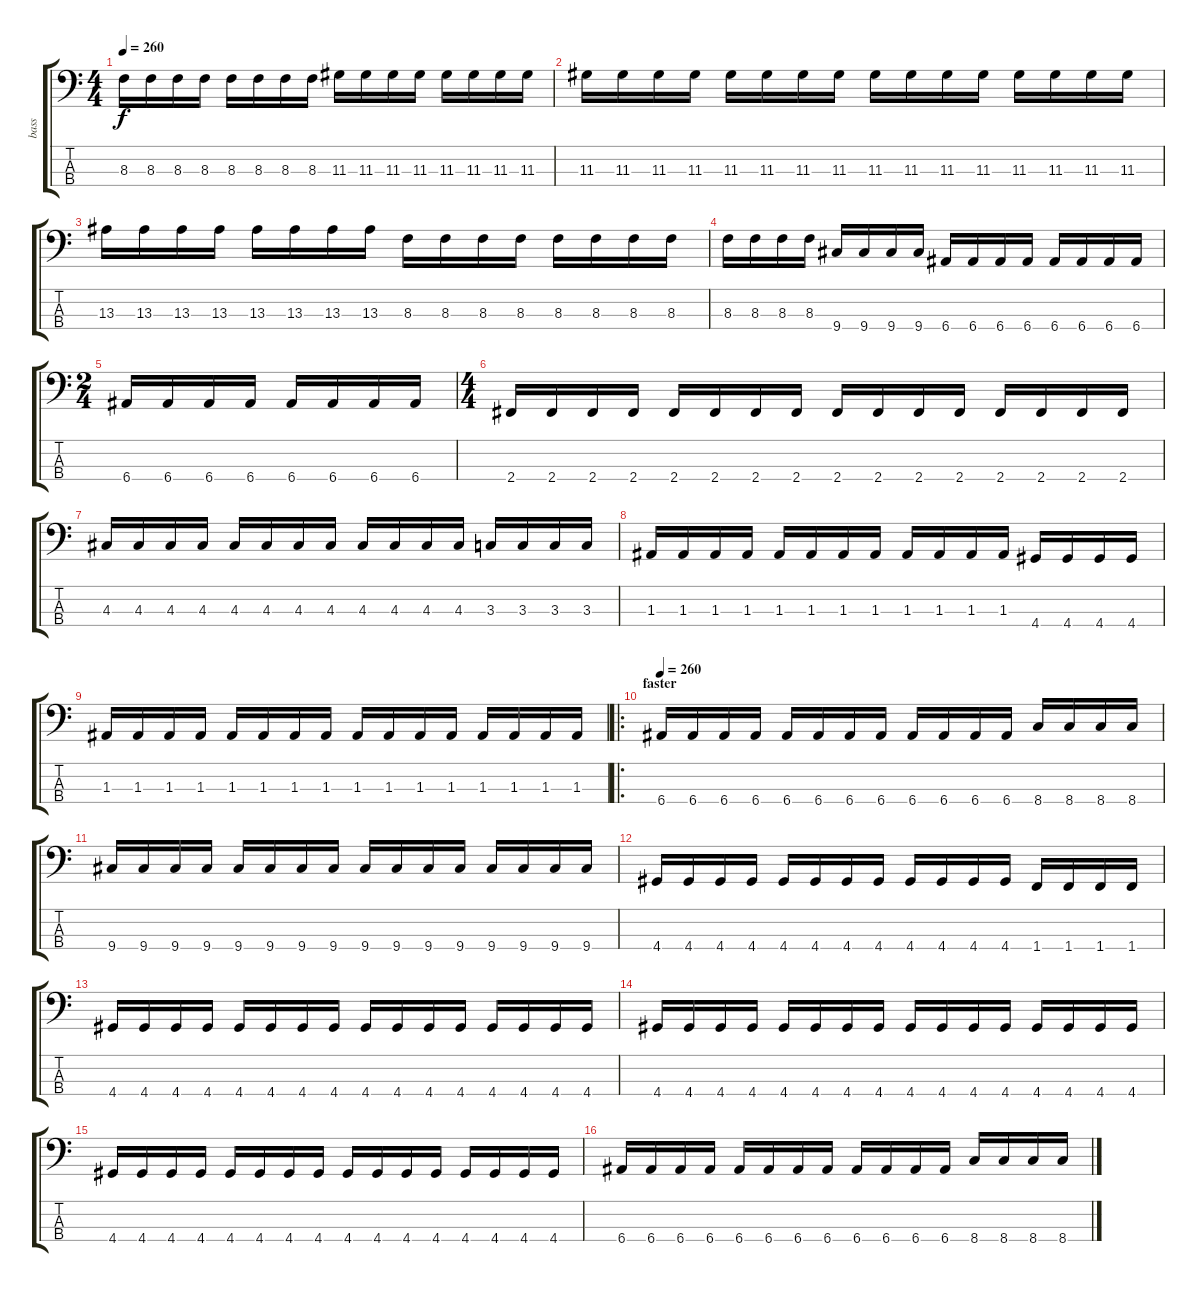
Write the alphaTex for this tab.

\track ("bass" "bass") {instrument electricbasspick}
\staff {score tabs}
\tuning (G2 D2 A1 E1) {hide}
\ts (4 4)
\tempo 260
\clef f4
\ks c
8.3.16{dy f} 8.3.16 8.3.16 8.3.16 8.3.16 8.3.16 8.3.16 8.3.16 11.3.16 11.3.16 11.3.16 11.3.16 11.3.16 11.3.16 11.3.16 11.3.16 |
11.3.16 11.3.16 11.3.16 11.3.16 11.3.16 11.3.16 11.3.16 11.3.16 11.3.16 11.3.16 11.3.16 11.3.16 11.3.16 11.3.16 11.3.16 11.3.16 |
13.3.16 13.3.16 13.3.16 13.3.16 13.3.16 13.3.16 13.3.16 13.3.16 8.3.16 8.3.16 8.3.16 8.3.16 8.3.16 8.3.16 8.3.16 8.3.16 |
8.3.16 8.3.16 8.3.16 8.3.16 9.4.16 9.4.16 9.4.16 9.4.16 6.4.16 6.4.16 6.4.16 6.4.16 6.4.16 6.4.16 6.4.16 6.4.16 |
\ts (2 4)
6.4.16 6.4.16 6.4.16 6.4.16 6.4.16 6.4.16 6.4.16 6.4.16 |
\ts (4 4)
2.4.16 2.4.16 2.4.16 2.4.16 2.4.16 2.4.16 2.4.16 2.4.16 2.4.16 2.4.16 2.4.16 2.4.16 2.4.16 2.4.16 2.4.16 2.4.16 |
4.3.16 4.3.16 4.3.16 4.3.16 4.3.16 4.3.16 4.3.16 4.3.16 4.3.16 4.3.16 4.3.16 4.3.16 3.3.16 3.3.16 3.3.16 3.3.16 |
1.3.16 1.3.16 1.3.16 1.3.16 1.3.16 1.3.16 1.3.16 1.3.16 1.3.16 1.3.16 1.3.16 1.3.16 4.4.16 4.4.16 4.4.16 4.4.16 |
1.3.16 1.3.16 1.3.16 1.3.16 1.3.16 1.3.16 1.3.16 1.3.16 1.3.16 1.3.16 1.3.16 1.3.16 1.3.16 1.3.16 1.3.16 1.3.16 |
\ro
\section ("" "faster")
\tempo 260
6.4.16 6.4.16 6.4.16 6.4.16 6.4.16 6.4.16 6.4.16 6.4.16 6.4.16 6.4.16 6.4.16 6.4.16 8.4.16 8.4.16 8.4.16 8.4.16 |
9.4.16 9.4.16 9.4.16 9.4.16 9.4.16 9.4.16 9.4.16 9.4.16 9.4.16 9.4.16 9.4.16 9.4.16 9.4.16 9.4.16 9.4.16 9.4.16 |
4.4.16 4.4.16 4.4.16 4.4.16 4.4.16 4.4.16 4.4.16 4.4.16 4.4.16 4.4.16 4.4.16 4.4.16 1.4.16 1.4.16 1.4.16 1.4.16 |
4.4.16 4.4.16 4.4.16 4.4.16 4.4.16 4.4.16 4.4.16 4.4.16 4.4.16 4.4.16 4.4.16 4.4.16 4.4.16 4.4.16 4.4.16 4.4.16 |
4.4.16 4.4.16 4.4.16 4.4.16 4.4.16 4.4.16 4.4.16 4.4.16 4.4.16 4.4.16 4.4.16 4.4.16 4.4.16 4.4.16 4.4.16 4.4.16 |
4.4.16 4.4.16 4.4.16 4.4.16 4.4.16 4.4.16 4.4.16 4.4.16 4.4.16 4.4.16 4.4.16 4.4.16 4.4.16 4.4.16 4.4.16 4.4.16 |
6.4.16 6.4.16 6.4.16 6.4.16 6.4.16 6.4.16 6.4.16 6.4.16 6.4.16 6.4.16 6.4.16 6.4.16 8.4.16 8.4.16 8.4.16 8.4.16
